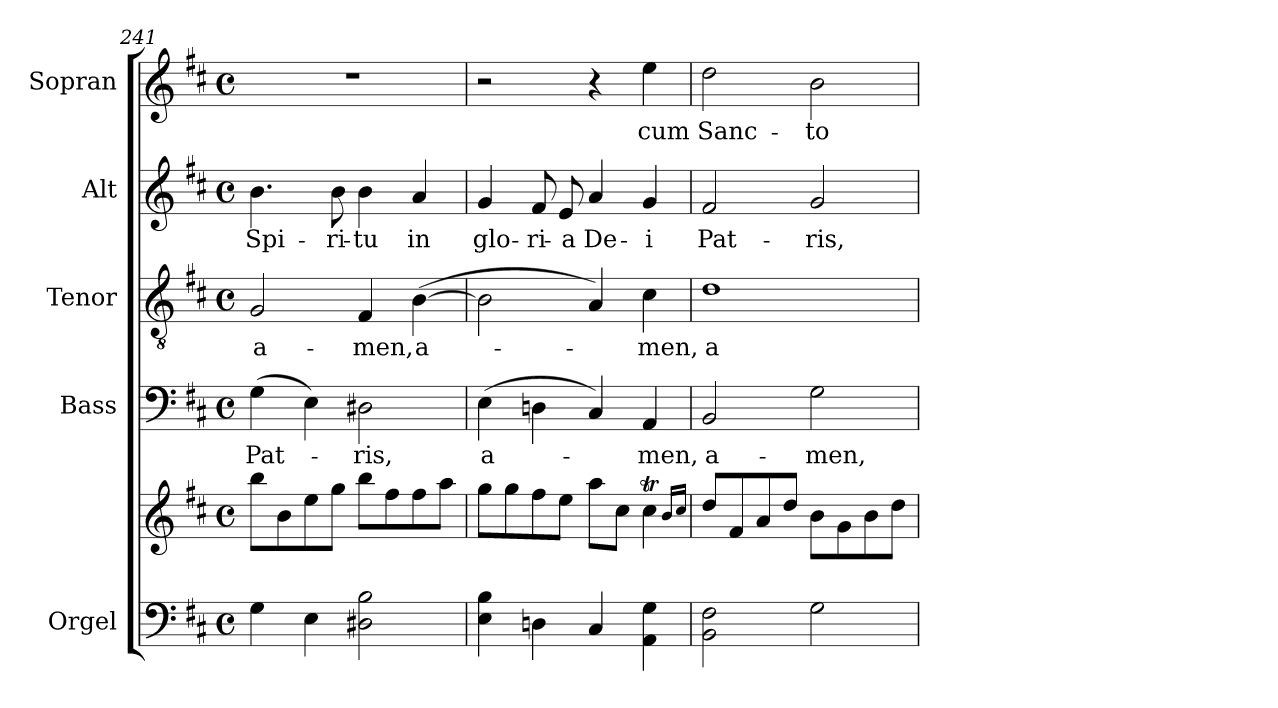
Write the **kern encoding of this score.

**kern	**kern	**kern	**text	**kern	**text	**kern	**text	**kern	**text
*part5	*part5	*part4	*part4	*part3	*part3	*part2	*part2	*part1	*part1
*staff6	*staff5	*staff4	*staff4	*staff3	*staff3	*staff2	*staff2	*staff1	*staff1
*I"Orgel	*	*I"Bass	*	*I"Tenor	*	*I"Alt	*	*I"Sopran	*
*I'Org.	*	*I'B	*	*I'T	*	*I'A	*	*I'S	*
!!LO:LB:g=z
*clefF4	*clefG2	*clefF4	*	*clefGv2	*	*clefG2	*	*clefG2	*
*k[f#c#]	*k[f#c#]	*k[f#c#]	*	*k[f#c#]	*	*k[f#c#]	*	*k[f#c#]	*
*D:	*D:	*D:	*	*D:	*	*D:	*	*D:	*
*M4/4	*M4/4	*M4/4	*	*M4/4	*	*M4/4	*	*M4/4	*
*met(c)	*met(c)	*met(c)	*	*met(c)	*	*met(c)	*	*met(c)	*
=241	=241	=241	=241	=241	=241	=241	=241	=241	=241
!	!	!	!LO:LY:b	!	!LO:LY:b	!	!LO:LY:b	!	!
4G\	8bb\L	(>4G\	Pat-	2G/	a-	4.b\	Spi-	1r	.
.	8b\	.	.	.	.	.	.	.	.
4E\	8ee\	4E\)	.	.	.	.	.	.	.
!	!	!	!	!	!	!	!LO:LY:b	!	!
.	8gg\J	.	.	.	.	8b\	-ri-	.	.
!	!	!	!LO:LY:b	!	!LO:LY:b	!	!LO:LY:b	!	!
2D#X\ 2B\	8bb\L	2D#X\	-ris,	4F#/	-men,	4b\	-tu	.	.
.	8ff#\	.	.	.	.	.	.	.	.
!	!	!	!	!	!LO:LY:b	!	!LO:LY:b	!	!
.	8ff#\	.	.	(>[4B\	a-	4a/	in	.	.
.	8aa\J	.	.	.	.	.	.	.	.
=242	=242	=242	=242	=242	=242	=242	=242	=242	=242
!	!	!	!LO:LY:b	!	!	!	!LO:LY:b	!	!
4E\ 4B\	8gg\L	(>4E\	a-	2B\]	.	4g/	glo-	2r	.
.	8gg\	.	.	.	.	.	.	.	.
!	!	!	!	!	!	!	!LO:LY:b	!	!
4Dn\	8ff#\	4Dn\	.	.	.	8f#/	-ri-	.	.
!	!	!	!	!	!	!	!LO:LY:b	!	!
.	8ee\J	.	.	.	.	8e/	-a	.	.
!	!	!	!	!	!	!	!LO:LY:b	!	!
4C#/	8aa\L	4C#/)	.	4A/)	.	4a/	De-	4r	.
.	8cc#\J	.	.	.	.	.	.	.	.
!	!	!	!LO:LY:b	!	!LO:LY:b	!	!LO:LY:b	!	!LO:LY:b
4AA\ 4G\	4cc#t\	4AA/	-men,	4c#\	-men,	4g/	-i	4ee\	cum
.	16qb/LL	.	.	.	.	.	.	.	.
.	16qcc#/JJ	.	.	.	.	.	.	.	.
=243	=243	=243	=243	=243	=243	=243	=243	=243	=243
!	!	!	!LO:LY:b	!	!LO:LY:b	!	!LO:LY:b	!	!LO:LY:b
2BB\ 2F#\	8dd/L	2BB/	a-	1d	a-	2f#/	Pat-	2dd\	Sanc-
.	8f#/	.	.	.	.	.	.	.	.
.	8a/	.	.	.	.	.	.	.	.
.	8dd/J	.	.	.	.	.	.	.	.
!	!	!	!LO:LY:b	!	!	!	!LO:LY:b	!	!LO:LY:b
2G\	8b\L	2G\	-men,	.	.	2g/	-ris,	2b\	-to
.	8g\	.	.	.	.	.	.	.	.
.	8b\	.	.	.	.	.	.	.	.
.	8dd\J	.	.	.	.	.	.	.	.
=	=	=	=	=	=	=	=	=	=
*-	*-	*-	*-	*-	*-	*-	*-	*-	*-
